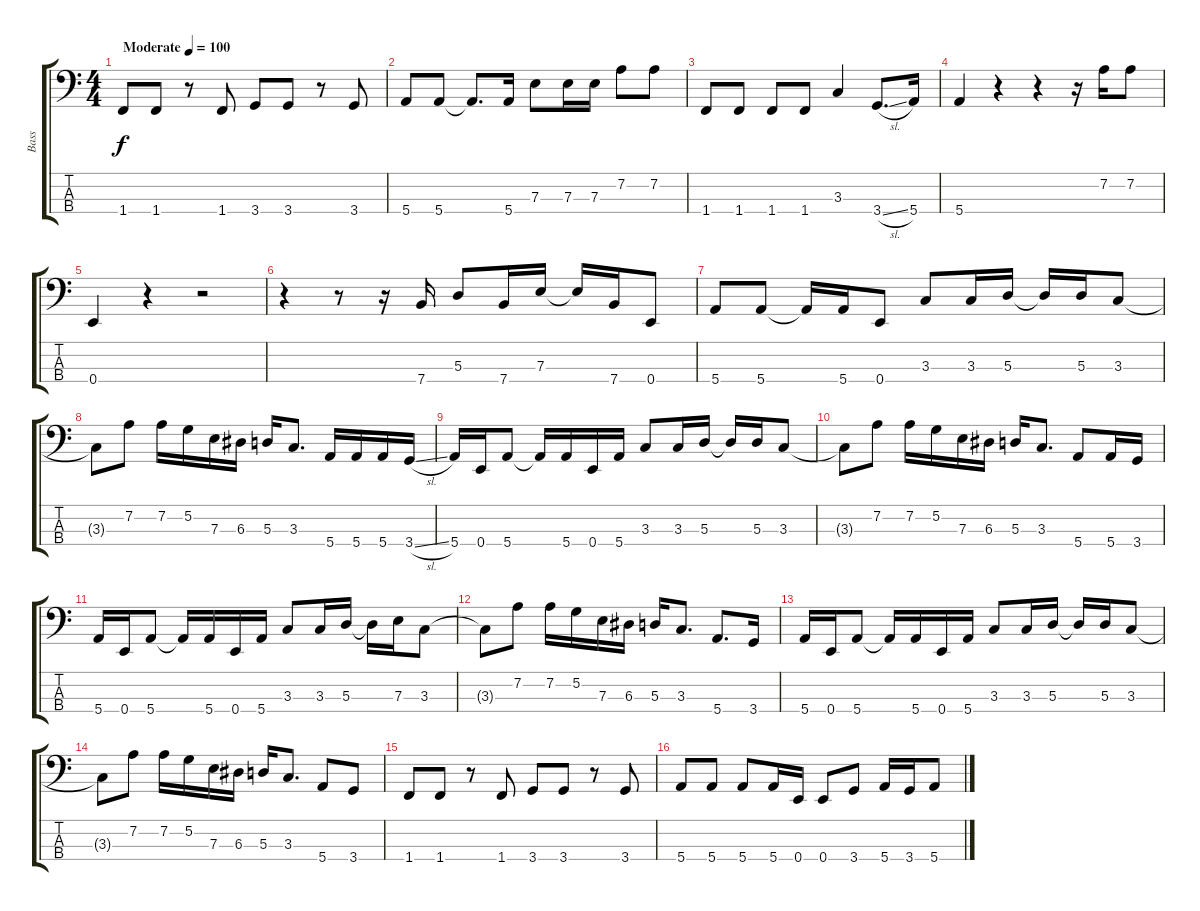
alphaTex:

\track ("Bass" "Bass") {instrument electricbasspick}
\staff {score tabs}
\tuning (G2 D2 A1 E1) {hide}
\ts (4 4)
\tempo (100 "Moderate")
\clef f4
\ks c
1.4.8{dy f instrument electricbasspick} 1.4.8 r.8 1.4.8 3.4.8 3.4.8 r.8 3.4.8 |
5.4.8 5.4.8 5.4{t}.8{d} 5.4.16 7.3.8 7.3.16 7.3.16 7.2.8 7.2.8 |
1.4.8 1.4.8 1.4.8 1.4.8 3.3.4 3.4{sl}.8{d} 5.4.16 |
5.4.4 r.4 r.4 r.16 7.2.16 7.2.8 |
0.4.4 r.4 r.2 |
r.4 r.8 r.16 7.4.16 5.3.8 7.4.16 7.3.16 7.3{t}.16 7.4.16 0.4.8 |
5.4.8 5.4.8 5.4{t}.16 5.4.16 0.4.8 3.3.8 3.3.16 5.3.16 5.3{t}.16 5.3.16 3.3.8 |
3.3{t}.8 7.2.8 7.2.16 5.2.16 7.3.16 6.3.16 5.3.16 3.3.8{d} 5.4.16 5.4.16 5.4.16 3.4{sl}.16 |
5.4.16 0.4.16 5.4.8 5.4{t}.16 5.4.16 0.4.16 5.4.16 3.3.8 3.3.16 5.3.16 5.3{t}.16 5.3.16 3.3.8 |
3.3{t}.8 7.2.8 7.2.16 5.2.16 7.3.16 6.3.16 5.3.16 3.3.8{d} 5.4.8 5.4.16 3.4.16 |
5.4.16 0.4.16 5.4.8 5.4{t}.16 5.4.16 0.4.16 5.4.16 3.3.8 3.3.16 5.3.16 5.3{t}.16 7.3.16 3.3.8 |
3.3{t}.8 7.2.8 7.2.16 5.2.16 7.3.16 6.3.16 5.3.16 3.3.8{d} 5.4.8{d} 3.4.16 |
5.4.16 0.4.16 5.4.8 5.4{t}.16 5.4.16 0.4.16 5.4.16 3.3.8 3.3.16 5.3.16 5.3{t}.16 5.3.16 3.3.8 |
3.3{t}.8 7.2.8 7.2.16 5.2.16 7.3.16 6.3.16 5.3.16 3.3.8{d} 5.4.8 3.4.8 |
1.4.8 1.4.8 r.8 1.4.8 3.4.8 3.4.8 r.8 3.4.8 |
5.4.8 5.4.8 5.4.8 5.4.16 0.4.16 0.4.8 3.4.8 5.4.16 3.4.16 5.4.8
